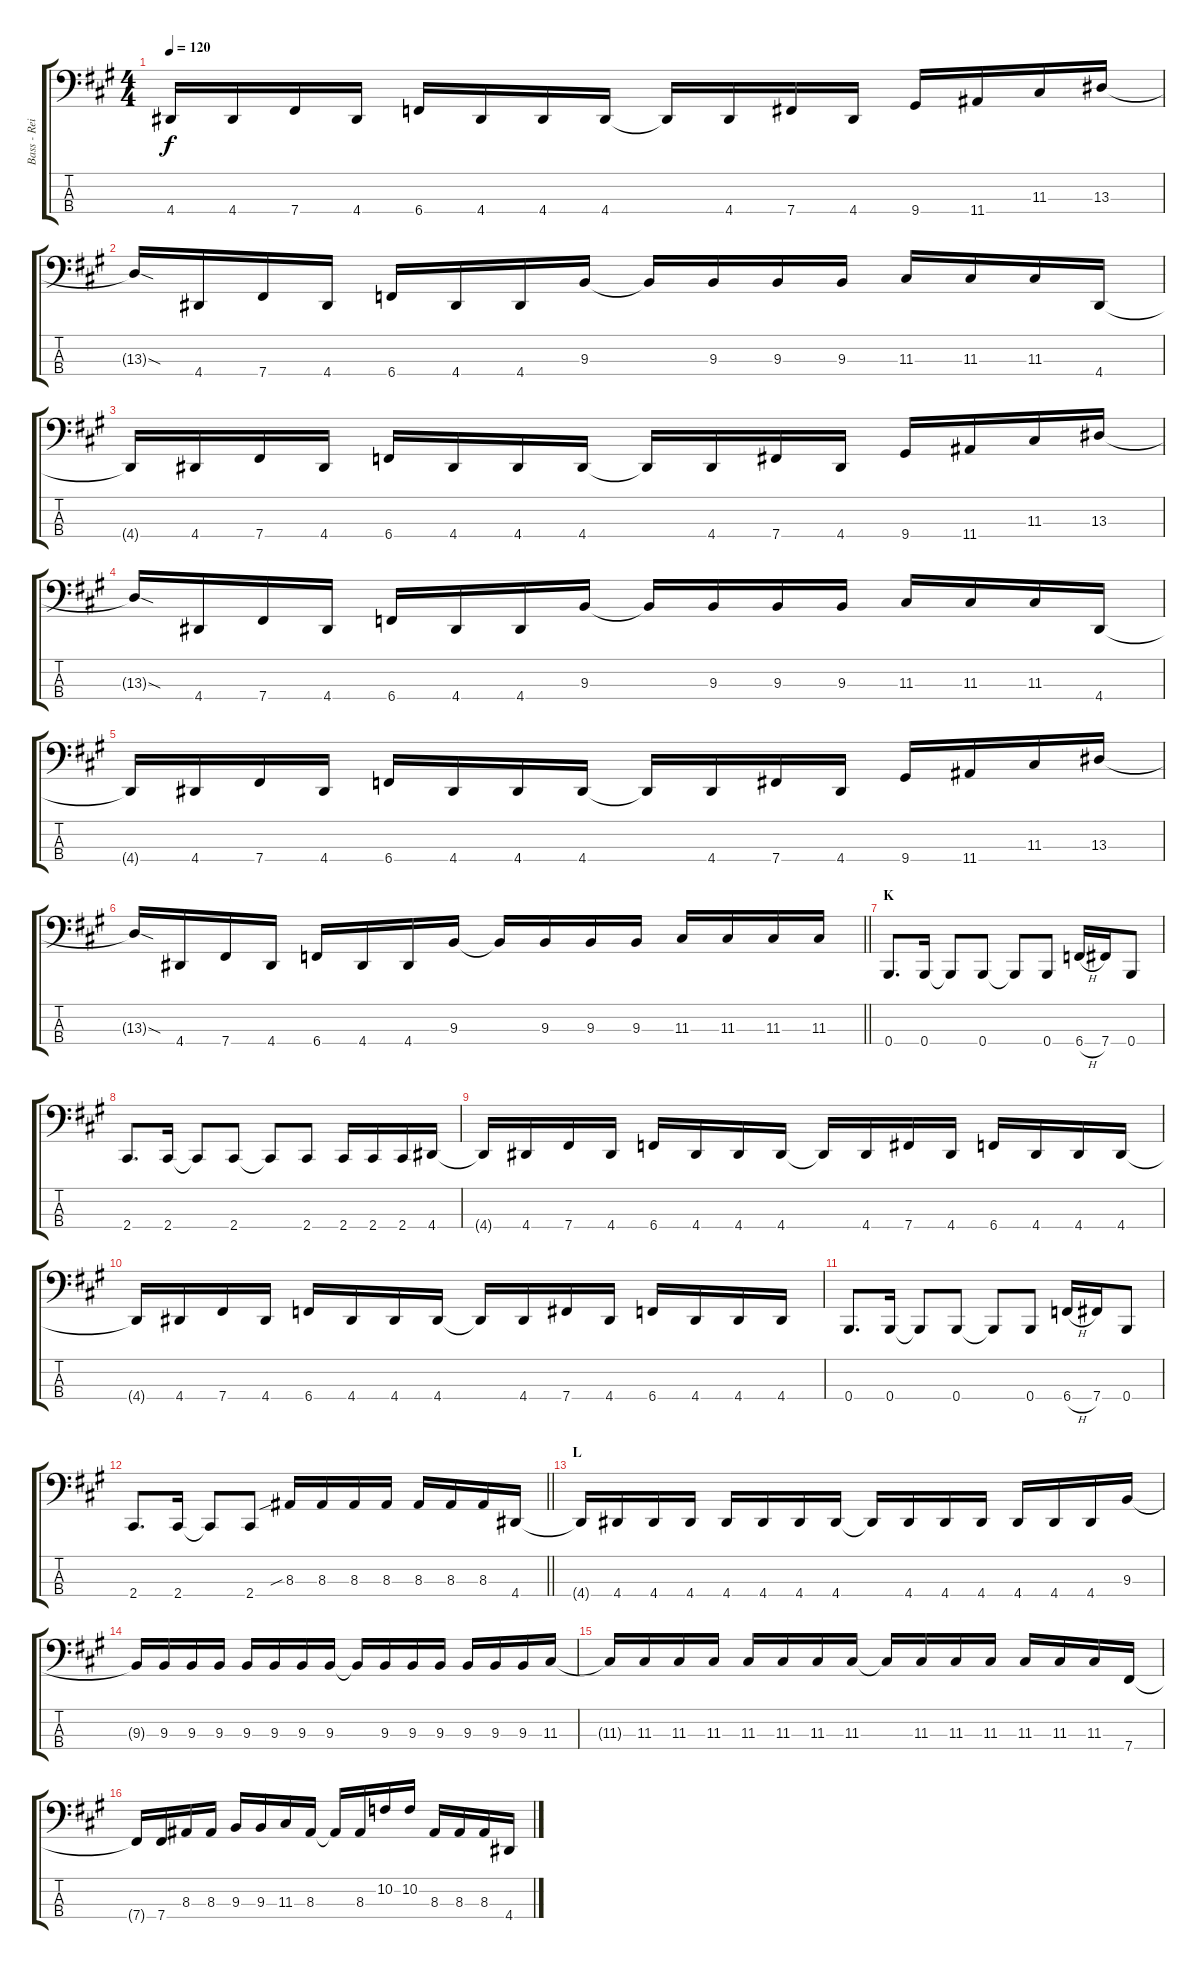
\track ("Bass - Reita" "Bass - Rei") {instrument electricbasspick}
\staff {score tabs}
\tuning (C2 G1 D1 B0) {hide}
\ts (4 4)
\tempo 120
\clef f4
\ks a
4.4{t}.16{dy f} 4.4.16 7.4.16 4.4.16 6.4.16 4.4.16 4.4.16 4.4.16 4.4{t}.16 4.4.16 7.4.16 4.4.16 9.4.16 11.4.16 11.3.16 13.3.16 |
13.3{sod t}.16 4.4.16 7.4.16 4.4.16 6.4.16 4.4.16 4.4.16 9.3.16 9.3{t}.16 9.3.16 9.3.16 9.3.16 11.3.16 11.3.16 11.3.16 4.4.16 |
4.4{t}.16 4.4.16 7.4.16 4.4.16 6.4.16 4.4.16 4.4.16 4.4.16 4.4{t}.16 4.4.16 7.4.16 4.4.16 9.4.16 11.4.16 11.3.16 13.3.16 |
13.3{sod t}.16 4.4.16 7.4.16 4.4.16 6.4.16 4.4.16 4.4.16 9.3.16 9.3{t}.16 9.3.16 9.3.16 9.3.16 11.3.16 11.3.16 11.3.16 4.4.16 |
4.4{t}.16 4.4.16 7.4.16 4.4.16 6.4.16 4.4.16 4.4.16 4.4.16 4.4{t}.16 4.4.16 7.4.16 4.4.16 9.4.16 11.4.16 11.3.16 13.3.16 |
\barLineRight lightlight
13.3{sod t}.16 4.4.16 7.4.16 4.4.16 6.4.16 4.4.16 4.4.16 9.3.16 9.3{t}.16 9.3.16 9.3.16 9.3.16 11.3.16 11.3.16 11.3.16 11.3.16 |
\section ("" "K")
0.4.8{d} 0.4.16 0.4{t}.8 0.4.8 0.4{t}.8 0.4.8 6.4{h}.16 7.4.16 0.4.8 |
2.4.8{d} 2.4.16 2.4{t}.8 2.4.8 2.4{t}.8 2.4.8 2.4.16 2.4.16 2.4.16 4.4.16 |
4.4{t}.16 4.4.16 7.4.16 4.4.16 6.4.16 4.4.16 4.4.16 4.4.16 4.4{t}.16 4.4.16 7.4.16 4.4.16 6.4.16 4.4.16 4.4.16 4.4.16 |
4.4{t}.16 4.4.16 7.4.16 4.4.16 6.4.16 4.4.16 4.4.16 4.4.16 4.4{t}.16 4.4.16 7.4.16 4.4.16 6.4.16 4.4.16 4.4.16 4.4.16 |
0.4.8{d} 0.4.16 0.4{t}.8 0.4.8 0.4{t}.8 0.4.8 6.4{h}.16 7.4.16 0.4.8 |
\barLineRight lightlight
2.4.8{d} 2.4.16 2.4{t}.8 2.4.8 8.3{sib}.16 8.3.16 8.3.16 8.3.16 8.3.16 8.3.16 8.3.16 4.4.16 |
\section ("" "L")
4.4{t}.16 4.4.16 4.4.16 4.4.16 4.4.16 4.4.16 4.4.16 4.4.16 4.4{t}.16 4.4.16 4.4.16 4.4.16 4.4.16 4.4.16 4.4.16 9.3.16 |
9.3{t}.16 9.3.16 9.3.16 9.3.16 9.3.16 9.3.16 9.3.16 9.3.16 9.3{t}.16 9.3.16 9.3.16 9.3.16 9.3.16 9.3.16 9.3.16 11.3.16 |
11.3{t}.16 11.3.16 11.3.16 11.3.16 11.3.16 11.3.16 11.3.16 11.3.16 11.3{t}.16 11.3.16 11.3.16 11.3.16 11.3.16 11.3.16 11.3.16 7.4.16 |
7.4{t}.16 7.4.16 8.3.16 8.3.16 9.3.16 9.3.16 11.3.16 8.3.16 8.3{t}.16 8.3.16 10.2.16 10.2.16 8.3.16 8.3.16 8.3.16 4.4.16
